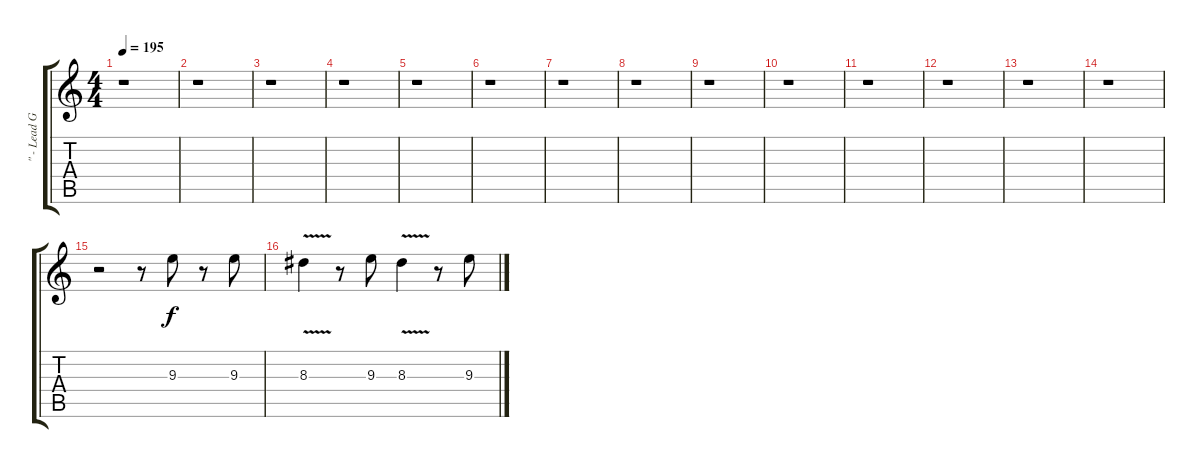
\track ("\" - Lead Guitar (Left)" "\" - Lead G") {instrument overdrivenguitar}
\staff {score tabs}
\tuning (E4 B3 G3 D3 A2 E2) {hide}
\ts (4 4)
\tempo 195
\clef g2
\ks c
r.1{dy f} |
r.1 |
r.1 |
r.1 |
r.1 |
r.1 |
r.1 |
r.1 |
r.1 |
r.1 |
r.1 |
r.1 |
r.1 |
r.1 |
r.2 r.8 9.3.8 r.8 9.3.8 |
8.3{v}.4 r.8 9.3.8 8.3{v}.4 r.8 9.3.8
